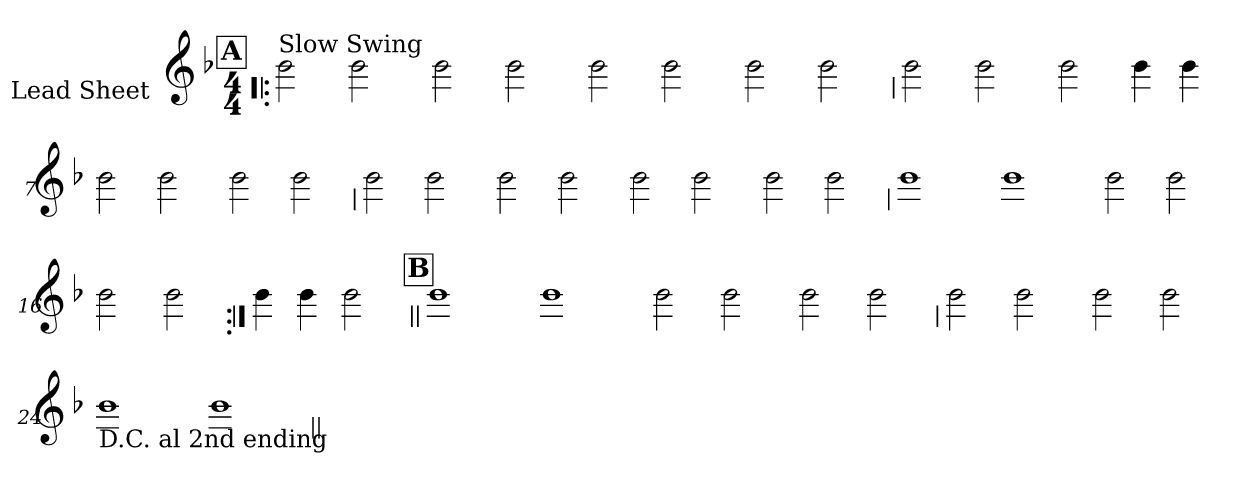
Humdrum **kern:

**kern
*part1
*staff1
*I"Lead Sheet
*stria0
*clefG2
*k[b-]
*d:
*M4/4
!!LO:REH:place=s1:a:t=A
=1!|:
!LO:TX:a:t=Slow Swing
2b-
2b-
=2-
2b-
2b-
=3-
2b-
2b-
=4-
2b-
2b-
!!LO:LB:g=z
=5
2b-
2b-
=6-
2b-
4b-
4b-
=7-
2b-
2b-
=8-
2b-
2b-
!!LO:LB:g=z
=9
2b-
2b-
=10-
2b-
2b-
=11-
2b-
2b-
=12-
2b-
2b-
!!LO:LB:g=z
=13
1b-
=14-
1b-
=15-
2b-
2b-
=16-
2b-
2b-
!!LO:LB:g=z
=17:|!
4b-
4b-
2b-
!!LO:LB:g=z
!!LO:REH:place=s1:a:t=B
=18||
1b-
=19-
1b-
=20-
2b-
2b-
=21-
2b-
2b-
!!LO:LB:g=z
=22
2b-
2b-
=23-
2b-
2b-
=24-
!LO:TX:b:t=D.C. al 2nd ending
1b-
=25-
1b-
=||
*-
